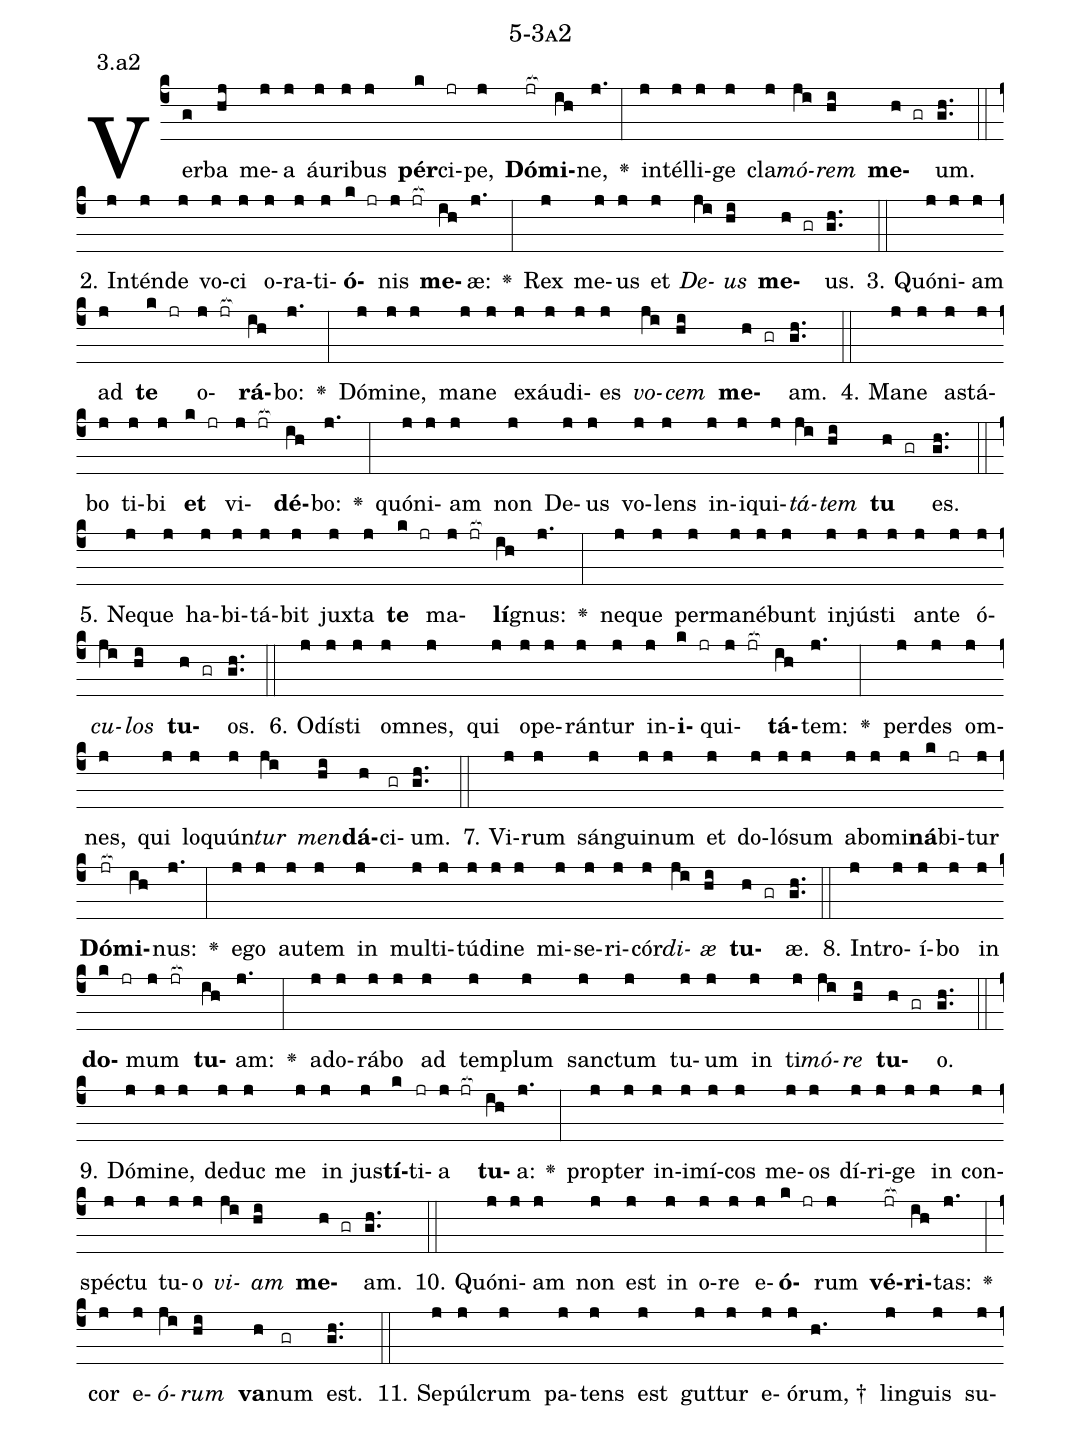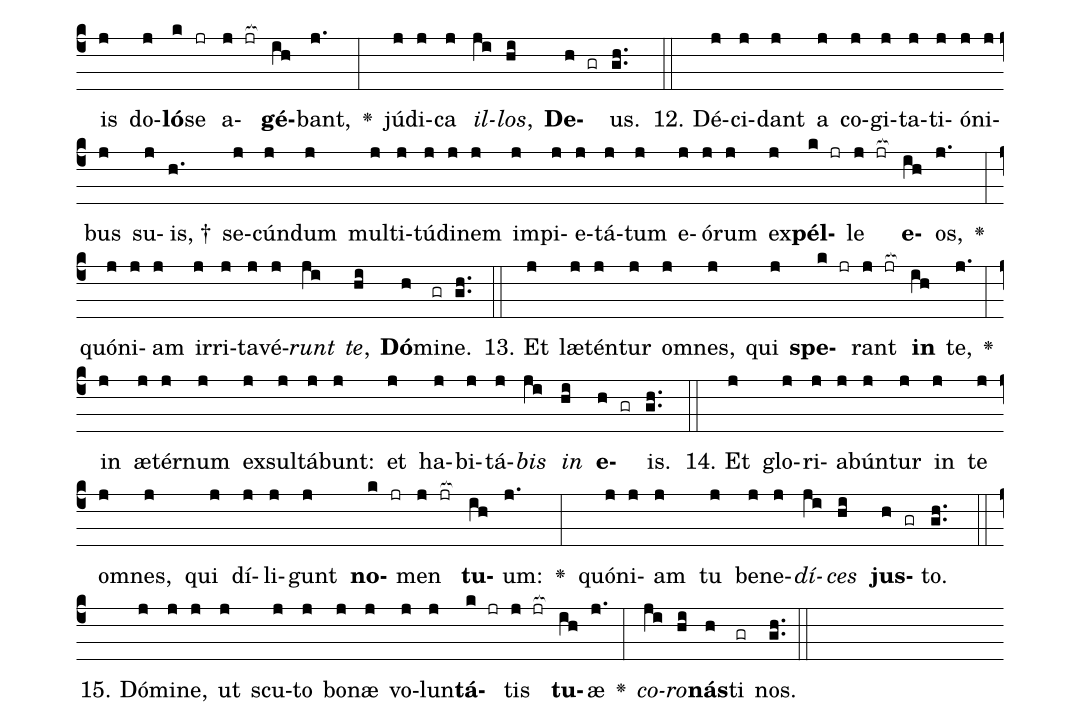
name: 5-3a2;
annotation: 3.a2;
%%
(c4)Ver(g)ba(hj) me(j)a(j) áu(j)ri(j)bus(j) <b>pér</b>(k)ci(jr)pe,(j) <b>Dó</b>(jr[ocb:1{])<b>mi</b>(ih[ocb:0}])ne,(j.) <v>\greheightstar</v>(:) in(j)tél(j)li(j)ge(j) cla(j)<i>mó</i>(ji)<i>rem</i>(hi) <b>me</b>(h gr)um.(gh..) (::)
2. In(j)tén(j)de(j) vo(j)ci(j) o(j)ra(j)ti(j)<b>ó</b>(k jr)nis(j jr[ocb:1{]) <b>me</b>(ih[ocb:0}])æ:(j.) <v>\greheightstar</v>(:) Rex(j) me(j)us(j) et(j) <i>De</i>(ji)<i>us</i>(hi) <b>me</b>(h gr)us.(gh..) (::)
3. Quón(j)i(j)am(j) ad(j) <b>te</b>(k jr) o(j jr[ocb:1{])<b>rá</b>(ih[ocb:0}])bo:(j.) <v>\greheightstar</v>(:) Dó(j)mi(j)ne,(j) ma(j)ne(j) ex(j)áu(j)di(j)es(j) <i>vo</i>(ji)<i>cem</i>(hi) <b>me</b>(h gr)am.(gh..) (::)
4. Ma(j)ne(j) a(j)stá(j)bo(j) ti(j)bi(j) <b>et</b>(k jr) vi(j jr[ocb:1{])<b>dé</b>(ih[ocb:0}])bo:(j.) <v>\greheightstar</v>(:) quón(j)i(j)am(j) non(j) De(j)us(j) vo(j)lens(j) in(j)i(j)qui(j)<i>tá</i>(ji)<i>tem</i>(hi) <b>tu</b>(h gr) es.(gh..) (::)
5. Ne(j)que(j) ha(j)bi(j)tá(j)bit(j) jux(j)ta(j) <b>te</b>(k jr) ma(j jr[ocb:1{])<b>lí</b>(ih[ocb:0}])gnus:(j.) <v>\greheightstar</v>(:) ne(j)que(j) per(j)ma(j)né(j)bunt(j) in(j)jús(j)ti(j) an(j)te(j) ó(j)<i>cu</i>(ji)<i>los</i>(hi) <b>tu</b>(h gr)os.(gh..) (::)
6. O(j)dís(j)ti(j) om(j)nes,(j) qui(j) o(j)pe(j)rán(j)tur(j) in(j)<b>i</b>(k jr)qui(j jr[ocb:1{])<b>tá</b>(ih[ocb:0}])tem:(j.) <v>\greheightstar</v>(:) per(j)des(j) om(j)nes,(j) qui(j) lo(j)quún(j)<i>tur</i>(ji) <i>men</i>(hi)<b>dá</b>(h)ci(gr)um.(gh..) (::)
7. Vi(j)rum(j) sán(j)gui(j)num(j) et(j) do(j)ló(j)sum(j) ab(j)o(j)mi(j)<b>ná</b>(k)bi(jr)tur(j) <b>Dó</b>(jr[ocb:1{])<b>mi</b>(ih[ocb:0}])nus:(j.) <v>\greheightstar</v>(:) e(j)go(j) au(j)tem(j) in(j) mul(j)ti(j)tú(j)di(j)ne(j) mi(j)se(j)ri(j)cór(j)<i>di</i>(ji)<i>æ</i>(hi) <b>tu</b>(h gr)æ.(gh..) (::)
8. In(j)tro(j)í(j)bo(j) in(j) <b>do</b>(k jr)mum(j jr[ocb:1{]) <b>tu</b>(ih[ocb:0}])am:(j.) <v>\greheightstar</v>(:) ad(j)o(j)rá(j)bo(j) ad(j) tem(j)plum(j) sanc(j)tum(j) tu(j)um(j) in(j) ti(j)<i>mó</i>(ji)<i>re</i>(hi) <b>tu</b>(h gr)o.(gh..) (::)
9. Dó(j)mi(j)ne,(j) de(j)duc(j) me(j) in(j) jus(j)<b>tí</b>(k)ti(jr)a(j jr[ocb:1{]) <b>tu</b>(ih[ocb:0}])a:(j.) <v>\greheightstar</v>(:) prop(j)ter(j) in(j)i(j)mí(j)cos(j) me(j)os(j) dí(j)ri(j)ge(j) in(j) con(j)spéc(j)tu(j) tu(j)o(j) <i>vi</i>(ji)<i>am</i>(hi) <b>me</b>(h gr)am.(gh..) (::)
10. Quón(j)i(j)am(j) non(j) est(j) in(j) o(j)re(j) e(j)<b>ó</b>(k jr)rum(j) <b>vé</b>(jr[ocb:1{])<b>ri</b>(ih[ocb:0}])tas:(j.) <v>\greheightstar</v>(:) cor(j) e(j)<i>ó</i>(ji)<i>rum</i>(hi) <b>va</b>(h)num(gr) est.(gh..) (::)
11. Se(j)púl(j)crum(j) pa(j)tens(j) est(j) gut(j)tur(j) e(j)ó(j)rum, †(h.) lin(j)guis(j) su(j)is(j) do(j)<b>ló</b>(k)se(jr) a(j jr[ocb:1{])<b>gé</b>(ih[ocb:0}])bant,(j.) <v>\greheightstar</v>(:) jú(j)di(j)ca(j) <i>il</i>(ji)<i>los</i>,(hi) <b>De</b>(h gr)us.(gh..) (::)
12. Dé(j)ci(j)dant(j) a(j) co(j)gi(j)ta(j)ti(j)ó(j)ni(j)bus(j) su(j)is, †(h.) se(j)cún(j)dum(j) mul(j)ti(j)tú(j)di(j)nem(j) im(j)pi(j)e(j)tá(j)tum(j) e(j)ó(j)rum(j) ex(j)<b>pél</b>(k jr)le(j jr[ocb:1{]) <b>e</b>(ih[ocb:0}])os,(j.) <v>\greheightstar</v>(:) quón(j)i(j)am(j) ir(j)ri(j)ta(j)vé(j)<i>runt</i>(ji) <i>te</i>,(hi) <b>Dó</b>(h)mi(gr)ne.(gh..) (::)
13. Et(j) læ(j)tén(j)tur(j) om(j)nes,(j) qui(j) <b>spe</b>(k jr)rant(j jr[ocb:1{]) <b>in</b>(ih[ocb:0}]) te,(j.) <v>\greheightstar</v>(:) in(j) æ(j)tér(j)num(j) ex(j)sul(j)tá(j)bunt:(j) et(j) ha(j)bi(j)tá(j)<i>bis</i>(ji) <i>in</i>(hi) <b>e</b>(h gr)is.(gh..) (::)
14. Et(j) glo(j)ri(j)a(j)bún(j)tur(j) in(j) te(j) om(j)nes,(j) qui(j) dí(j)li(j)gunt(j) <b>no</b>(k jr)men(j jr[ocb:1{]) <b>tu</b>(ih[ocb:0}])um:(j.) <v>\greheightstar</v>(:) quón(j)i(j)am(j) tu(j) be(j)ne(j)<i>dí</i>(ji)<i>ces</i>(hi) <b>jus</b>(h gr)to.(gh..) (::)
15. Dó(j)mi(j)ne,(j) ut(j) scu(j)to(j) bo(j)næ(j) vo(j)lun(j)<b>tá</b>(k jr)tis(j jr[ocb:1{]) <b>tu</b>(ih[ocb:0}])æ(j.) <v>\greheightstar</v>(:) <i>co</i>(ji)<i>ro</i>(hi)<b>nás</b>(h)ti(gr) nos.(gh..) (::)
